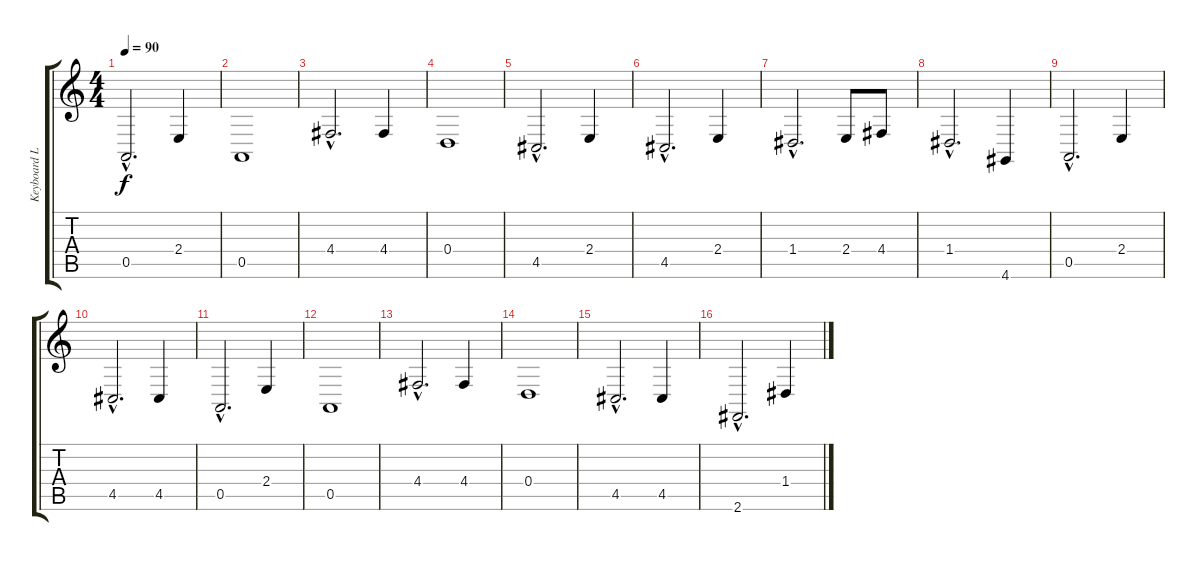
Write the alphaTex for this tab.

\track ("Keyboard Left Hand" "Keyboard L") {instrument electricpiano2}
\staff {score tabs}
\tuning (E4 B3 G3 D3 A2 E2) {hide}
\ts (4 4)
\tempo 90
\clef g2
\ks c
0.5{hac}.2{d dy f} 2.4.4 |
0.5.1 |
4.4{hac}.2{d} 4.4.4 |
0.4.1 |
4.5{hac}.2{d} 2.4.4 |
4.5{hac}.2{d} 2.4.4 |
1.4{hac}.2{d} 2.4.8 4.4.8 |
1.4{hac}.2{d} 4.6.4 |
0.5{hac}.2{d} 2.4.4 |
4.5{hac}.2{d} 4.5.4 |
0.5{hac}.2{d} 2.4.4 |
0.5.1 |
4.4{hac}.2{d} 4.4.4 |
0.4.1 |
4.5{hac}.2{d} 4.5.4 |
2.6{hac}.2{d} 1.4.4
